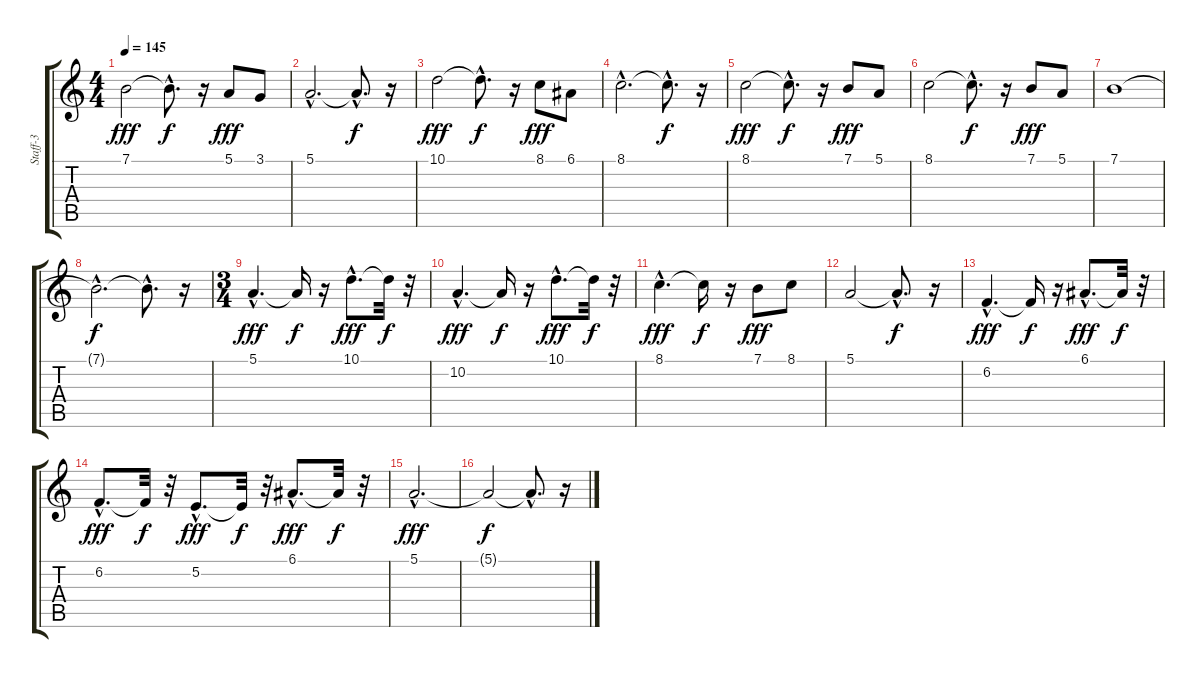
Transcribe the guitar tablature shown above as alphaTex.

\track ("Staff-3" "Staff-3") {instrument stringensemble1}
\staff {score tabs}
\tuning (E4 B3 G3 D3 A2 E2) {hide}
\ts (4 4)
\tempo 145
\clef g2
\ks c
7.1.2{dy fff} 7.1{hac t}.8{d dy f} r.16 5.1.8{dy fff} 3.1.8 |
5.1{hac}.2{d} 5.1{hac t}.8{d dy f} r.16 |
10.1.2{dy fff} 10.1{hac t}.8{d dy f} r.16 8.1.8{dy fff} 6.1.8 |
8.1{hac}.2{d} 8.1{hac t}.8{d dy f} r.16 |
8.1.2{dy fff} 8.1{hac t}.8{d dy f} r.16 7.1.8{dy fff} 5.1.8 |
8.1.2 8.1{hac t}.8{d dy f} r.16 7.1.8{dy fff} 5.1.8 |
7.1.1 |
7.1{hac t}.2{d dy f} 7.1{hac t}.8{d} r.16 |
\ts (3 4)
5.1{hac}.4{d dy fff} 5.1{t}.16{dy f} r.16 10.1{hac}.8{d dy fff} 10.1{t}.32{dy f} r.32 |
10.2{hac}.4{d dy fff} 10.2{t}.16{dy f} r.16 10.1{hac}.8{d dy fff} 10.1{t}.32{dy f} r.32 |
8.1{hac}.4{d dy fff} 8.1{t}.16{dy f} r.16 7.1.8{dy fff} 8.1.8 |
5.1.2 5.1{hac t}.8{d dy f} r.16 |
6.2{hac}.4{d dy fff} 6.2{t}.16{dy f} r.16 6.1{hac}.8{d dy fff} 6.1{t}.32{dy f} r.32 |
6.2{hac}.8{d dy fff} 6.2{t}.32{dy f} r.32 5.2{hac}.8{d dy fff} 5.2{t}.32{dy f} r.32 6.1{hac}.8{d dy fff} 6.1{t}.32{dy f} r.32 |
5.1{hac}.2{d dy fff} |
5.1{t}.2{dy f} 5.1{hac t}.8{d} r.16
